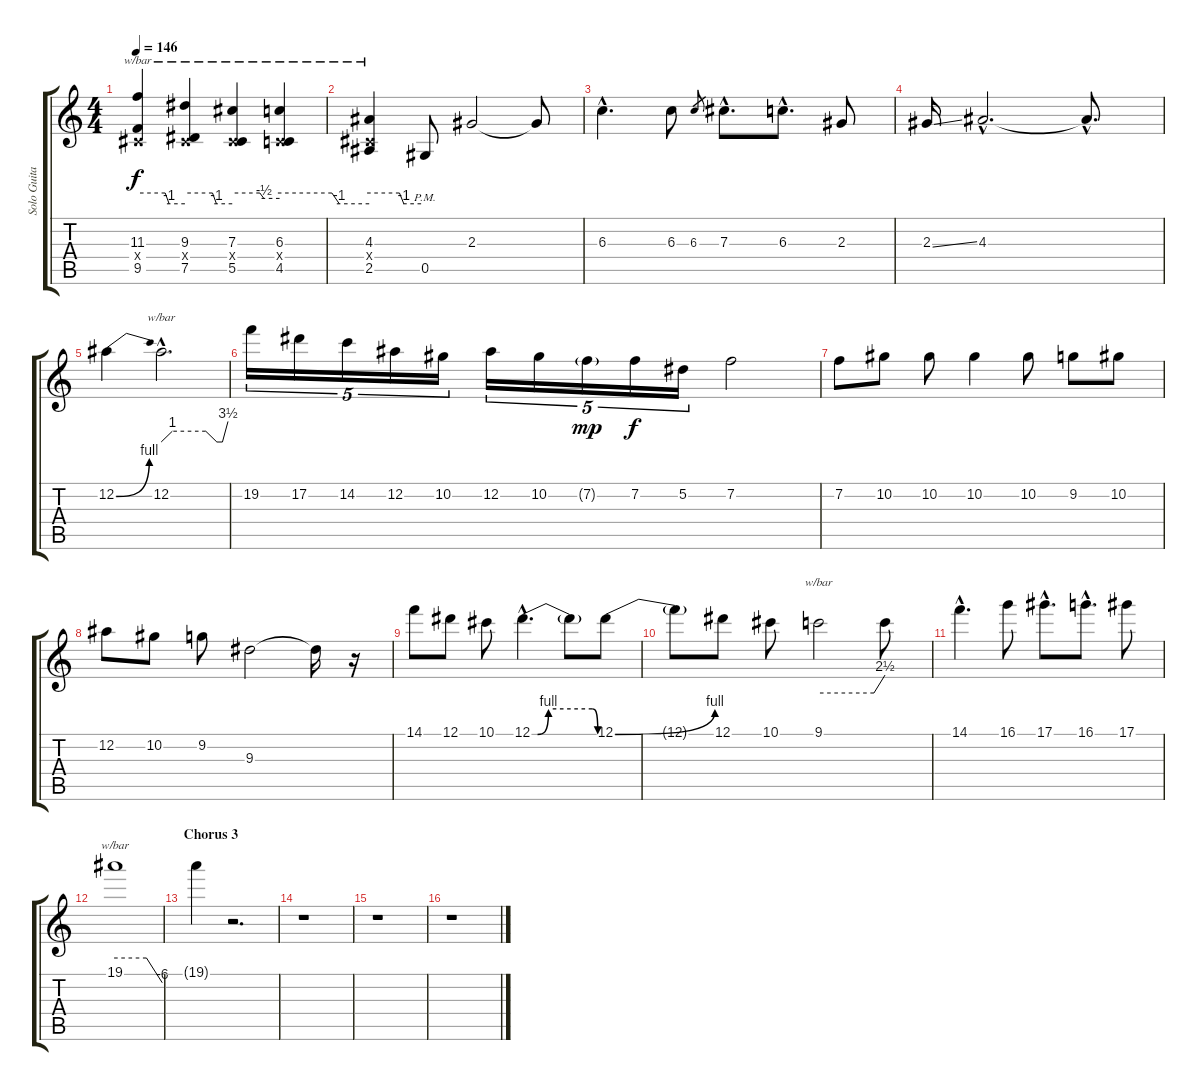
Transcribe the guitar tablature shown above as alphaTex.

\track ("Solo Guitar" "Solo Guita") {instrument distortionguitar}
\staff {score tabs}
\tuning (Eb4 Bb3 Gb3 Db3 Ab2 Eb2) {hide}
\ts (4 4)
\tempo 146
\clef g2
\ks c
(11.3 0.4{x} 9.5).4{tbe (custom default 0 0 35 0 40 -4 60 -4) dy f} (9.3 0.4{x} 7.5).4{tbe (custom default 0 0 35 0 40 -4 60 -4)} (7.3 0.4{x} 5.5).4{tbe (custom default 0 0 35 0 40 -2 60 -2)} (6.3 0.4{x} 4.5).4{tbe (custom default 0 0 35 0 40 -4 60 -4)} |
(4.3 0.4{x} 2.5).4{tbe (custom default 0 0 35 0 40 -4 60 -4)} 0.5{pm}.8 2.3.2 2.3{t}.8 |
6.3{hac}.4{d} 6.3.8 6.3.8{gr} 7.3{hac}.8{d} 6.3{hac}.8{d} 2.3.8 |
2.3{ss}.16 4.3{hac}.2{d} 4.3{hac t}.8{d} |
12.2{be (bend 0 0 60 4)}.4 12.2{hac}.2{d tbe (custom default 0 0 10 4 40 4 50 0 55 0 60 14)} |
19.2.16{tu (5 4)} 17.2.16{tu (5 4)} 14.2.16{tu (5 4)} 12.2.16{tu (5 4)} 10.2.16{tu (5 4)} 12.2.16{tu (5 4)} 10.2.16{tu (5 4)} 7.2{g}.16{tu (5 4) dy mp} 7.2.16{tu (5 4) dy f} 5.2.16{tu (5 4)} 7.2.2 |
7.2.8 10.2.8 10.2.8 10.2.4 10.2.8 9.2.8 10.2.8 |
12.2.8 10.2.8 9.2.8 9.3.2 9.3{t}.16 r.16 |
14.1.8 12.1.8 10.1.8 12.1{be (custom 0 0 5 0 15 4 55 4 60 0) hac}.4{d} 12.1{t}.8 12.1{be (bend 0 0 60 4)}.8 |
12.1{t}.8 12.1.8 10.1.8 9.1.2{tbe (custom default 0 0 50 0 60 10)} 9.1{t}.8 |
14.1{hac}.4{d} 16.1.8 17.1{hac}.8{d} 16.1{hac}.8{d} 17.1.8 |
19.1.1{tbe (custom default 0 0 40 0 60 -24)} |
\section ("" "Chorus 3")
19.1{t}.4 r.2{d} |
r.1 |
r.1 |
r.1
